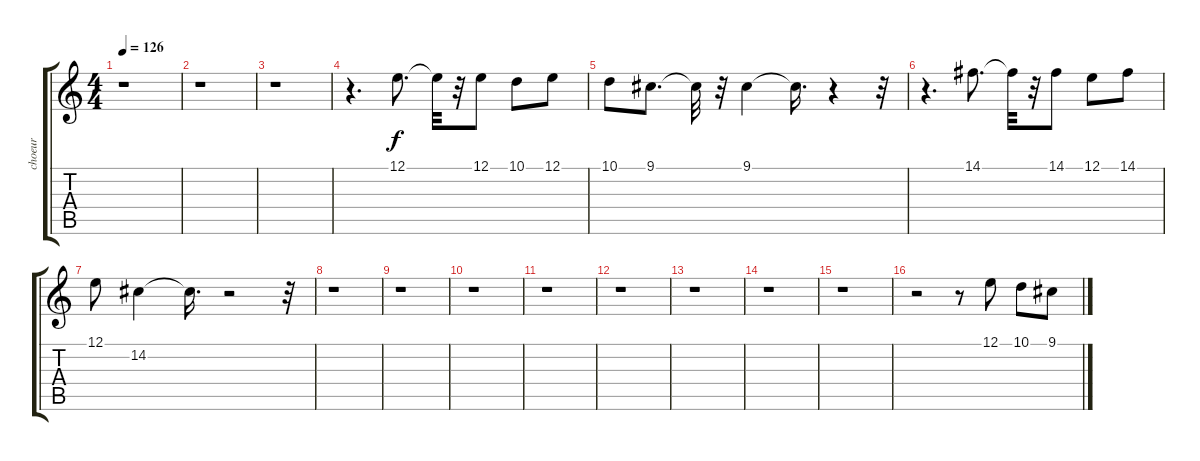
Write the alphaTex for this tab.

\track ("choeur" "choeur") {instrument trombone}
\staff {score tabs}
\tuning (E4 B3 G3 D3 A2 E2) {hide}
\ts (4 4)
\tempo 126
\clef g2
\ks c
r.1{dy f} |
r.1 |
r.1 |
r.4{d} 12.1.8{d} 12.1{t}.32 r.32 12.1.8 10.1.8 12.1.8 |
10.1.8 9.1.8{d} 9.1{t}.32 r.32 9.1.4 9.1{t}.16{d} r.4 r.32 |
r.4{d} 14.1.8{d} 14.1{t}.32 r.32 14.1.8 12.1.8 14.1.8 |
12.1.8 14.2.4 14.2{t}.16{d} r.2 r.32 |
r.1 |
r.1 |
r.1 |
r.1 |
r.1 |
r.1 |
r.1 |
r.1 |
r.2 r.8 12.1.8 10.1.8 9.1.8
